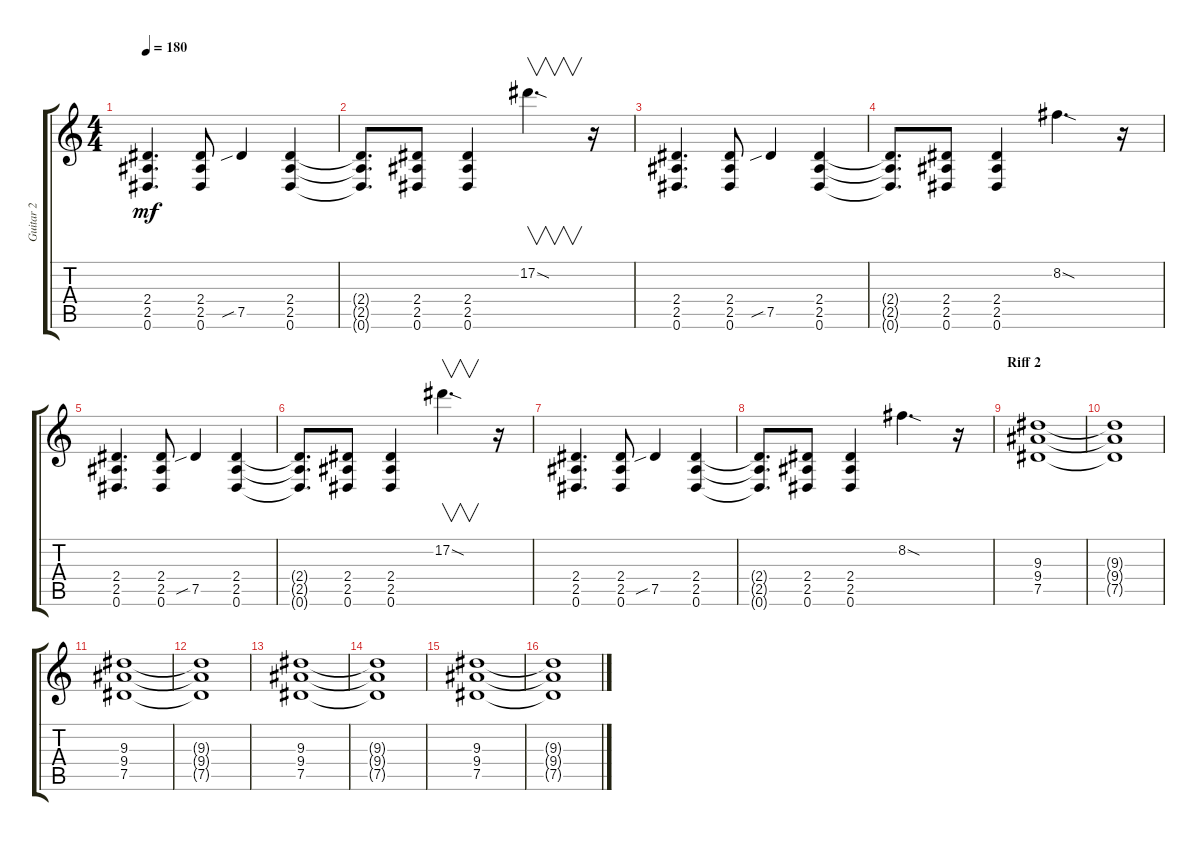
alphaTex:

\track ("Guitar 2" "Guitar 2") {instrument distortionguitar}
\staff {score tabs}
\tuning (Eb4 Bb3 Gb3 Db3 Ab2 Eb2) {hide}
\ts (4 4)
\tempo 180
\clef g2
\ks c
(2.4 2.5 0.6).4{d dy mf} (2.4 2.5 0.6).8 7.5{sib}.4 (2.4 2.5 0.6).4 |
(2.4{t} 2.5{t} 0.6{t}).8{d} (2.4 2.5 0.6).8 (2.4 2.5 0.6).4 17.2{sod}.4{v d} r.16 |
(2.4 2.5 0.6).4{d} (2.4 2.5 0.6).8 7.5{sib}.4 (2.4 2.5 0.6).4 |
(2.4{t} 2.5{t} 0.6{t}).8{d} (2.4 2.5 0.6).8 (2.4 2.5 0.6).4 8.2{sod}.4{d} r.16 |
(2.4 2.5 0.6).4{d} (2.4 2.5 0.6).8 7.5{sib}.4 (2.4 2.5 0.6).4 |
(2.4{t} 2.5{t} 0.6{t}).8{d} (2.4 2.5 0.6).8 (2.4 2.5 0.6).4 17.2{sod}.4{v d} r.16 |
(2.4 2.5 0.6).4{d} (2.4 2.5 0.6).8 7.5{sib}.4 (2.4 2.5 0.6).4 |
(2.4{t} 2.5{t} 0.6{t}).8{d} (2.4 2.5 0.6).8 (2.4 2.5 0.6).4 8.2{sod}.4{d} r.16 |
\section ("" "Riff 2")
(9.3 9.4 7.5).1 |
(9.3{t} 9.4{t} 7.5{t}).1 |
(9.3 9.4 7.5).1 |
(9.3{t} 9.4{t} 7.5{t}).1 |
(9.3 9.4 7.5).1 |
(9.3{t} 9.4{t} 7.5{t}).1 |
(9.3 9.4 7.5).1 |
(9.3{t} 9.4{t} 7.5{t}).1
